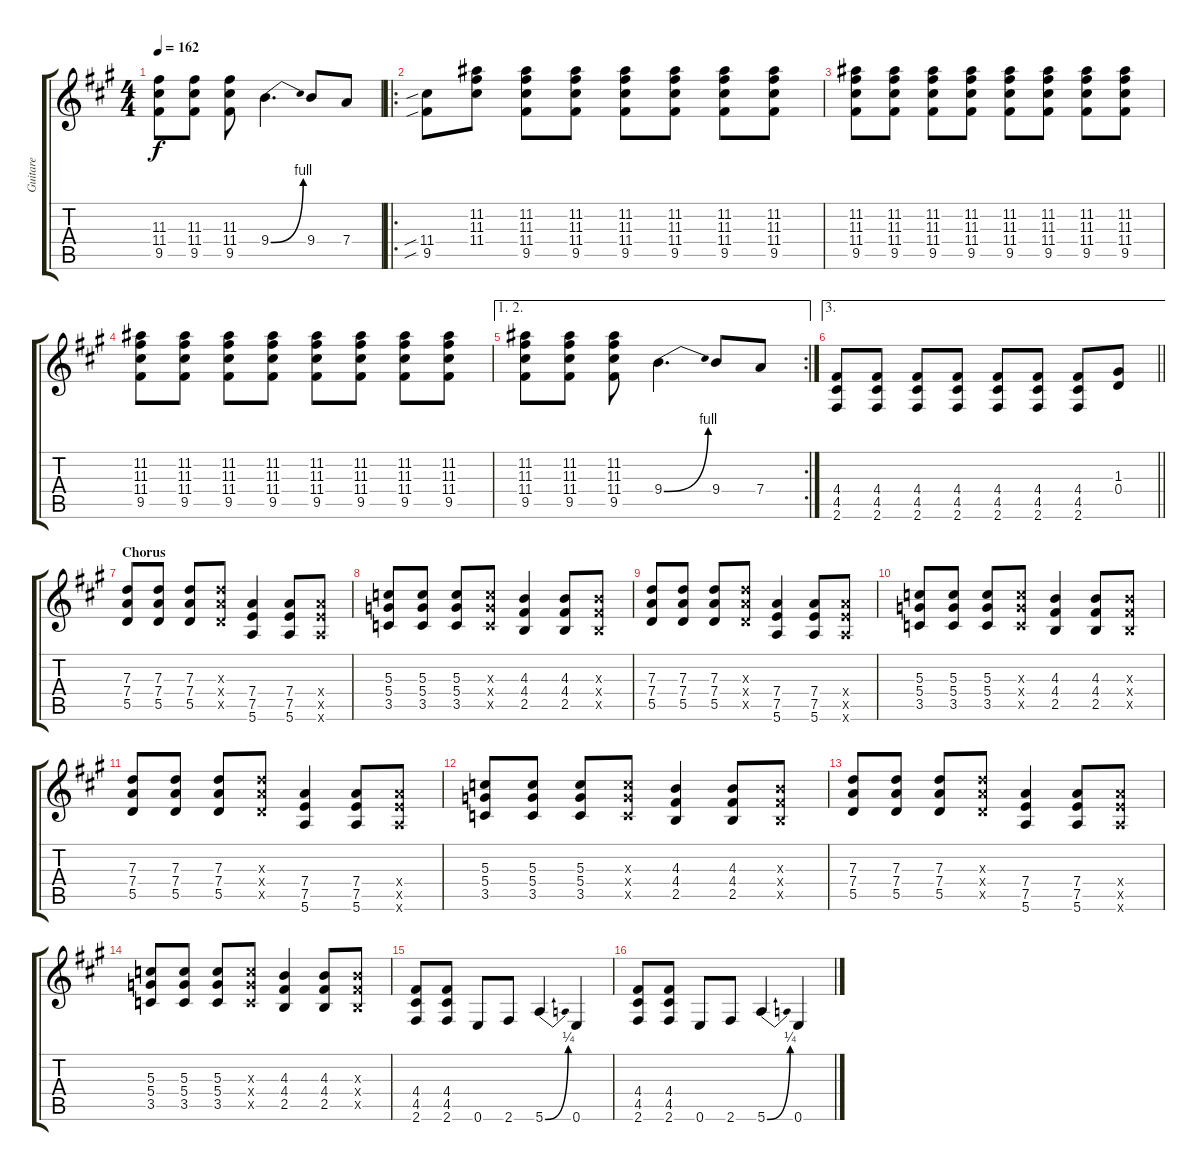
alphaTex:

\track ("Guitare" "Guitare") {instrument overdrivenguitar}
\staff {score tabs}
\tuning (E4 B3 G3 D3 A2 E2) {hide}
\ts (4 4)
\tempo 162
\clef g2
\ks a
(11.3 11.4 9.5).8{dy f} (11.3 11.4 9.5).8 (11.3 11.4 9.5).8 9.4{be (bend 0 0 60 4)}.4{d} 9.4.8 7.4.8 |
\ro
(11.4{sib} 9.5{sib}).8 (11.2 11.3 11.4).8 (11.2 11.3 11.4 9.5).8 (11.2 11.3 11.4 9.5).8 (11.2 11.3 11.4 9.5).8 (11.2 11.3 11.4 9.5).8 (11.2 11.3 11.4 9.5).8 (11.2 11.3 11.4 9.5).8 |
(11.2 11.3 11.4 9.5).8 (11.2 11.3 11.4 9.5).8 (11.2 11.3 11.4 9.5).8 (11.2 11.3 11.4 9.5).8 (11.2 11.3 11.4 9.5).8 (11.2 11.3 11.4 9.5).8 (11.2 11.3 11.4 9.5).8 (11.2 11.3 11.4 9.5).8 |
(11.2 11.3 11.4 9.5).8 (11.2 11.3 11.4 9.5).8 (11.2 11.3 11.4 9.5).8 (11.2 11.3 11.4 9.5).8 (11.2 11.3 11.4 9.5).8 (11.2 11.3 11.4 9.5).8 (11.2 11.3 11.4 9.5).8 (11.2 11.3 11.4 9.5).8 |
\ae (1 2)
\rc 2
(11.2 11.3 11.4 9.5).8 (11.2 11.3 11.4 9.5).8 (11.2 11.3 11.4 9.5).8 9.4{be (bend 0 0 60 4)}.4{d} 9.4.8 7.4.8 |
\ae 3
\barLineRight lightlight
(4.4 4.5 2.6).8 (4.4 4.5 2.6).8 (4.4 4.5 2.6).8 (4.4 4.5 2.6).8 (4.4 4.5 2.6).8 (4.4 4.5 2.6).8 (4.4 4.5 2.6).8 (1.3 0.4).8 |
\section ("" "Chorus")
(7.3 7.4 5.5).8 (7.3 7.4 5.5).8 (7.3 7.4 5.5).8 (7.3{x} 7.4{x} 5.5{x}).8 (7.4 7.5 5.6).4 (7.4 7.5 5.6).8 (7.4{x} 7.5{x} 5.6{x}).8 |
(5.3 5.4 3.5).8 (5.3 5.4 3.5).8 (5.3 5.4 3.5).8 (5.3{x} 5.4{x} 3.5{x}).8 (4.3 4.4 2.5).4 (4.3 4.4 2.5).8 (4.3{x} 4.4{x} 2.5{x}).8 |
(7.3 7.4 5.5).8 (7.3 7.4 5.5).8 (7.3 7.4 5.5).8 (7.3{x} 7.4{x} 5.5{x}).8 (7.4 7.5 5.6).4 (7.4 7.5 5.6).8 (7.4{x} 7.5{x} 5.6{x}).8 |
(5.3 5.4 3.5).8 (5.3 5.4 3.5).8 (5.3 5.4 3.5).8 (5.3{x} 5.4{x} 3.5{x}).8 (4.3 4.4 2.5).4 (4.3 4.4 2.5).8 (4.3{x} 4.4{x} 2.5{x}).8 |
(7.3 7.4 5.5).8 (7.3 7.4 5.5).8 (7.3 7.4 5.5).8 (7.3{x} 7.4{x} 5.5{x}).8 (7.4 7.5 5.6).4 (7.4 7.5 5.6).8 (7.4{x} 7.5{x} 5.6{x}).8 |
(5.3 5.4 3.5).8 (5.3 5.4 3.5).8 (5.3 5.4 3.5).8 (5.3{x} 5.4{x} 3.5{x}).8 (4.3 4.4 2.5).4 (4.3 4.4 2.5).8 (4.3{x} 4.4{x} 2.5{x}).8 |
(7.3 7.4 5.5).8 (7.3 7.4 5.5).8 (7.3 7.4 5.5).8 (7.3{x} 7.4{x} 5.5{x}).8 (7.4 7.5 5.6).4 (7.4 7.5 5.6).8 (7.4{x} 7.5{x} 5.6{x}).8 |
(5.3 5.4 3.5).8 (5.3 5.4 3.5).8 (5.3 5.4 3.5).8 (5.3{x} 5.4{x} 3.5{x}).8 (4.3 4.4 2.5).4 (4.3 4.4 2.5).8 (4.3{x} 4.4{x} 2.5{x}).8 |
(4.4 4.5 2.6).8 (4.4 4.5 2.6).8 0.6.8 2.6.8 5.6{be (bend 0 0 60 1)}.4 0.6.4 |
(4.4 4.5 2.6).8 (4.4 4.5 2.6).8 0.6.8 2.6.8 5.6{be (bend 0 0 60 1)}.4 0.6.4
